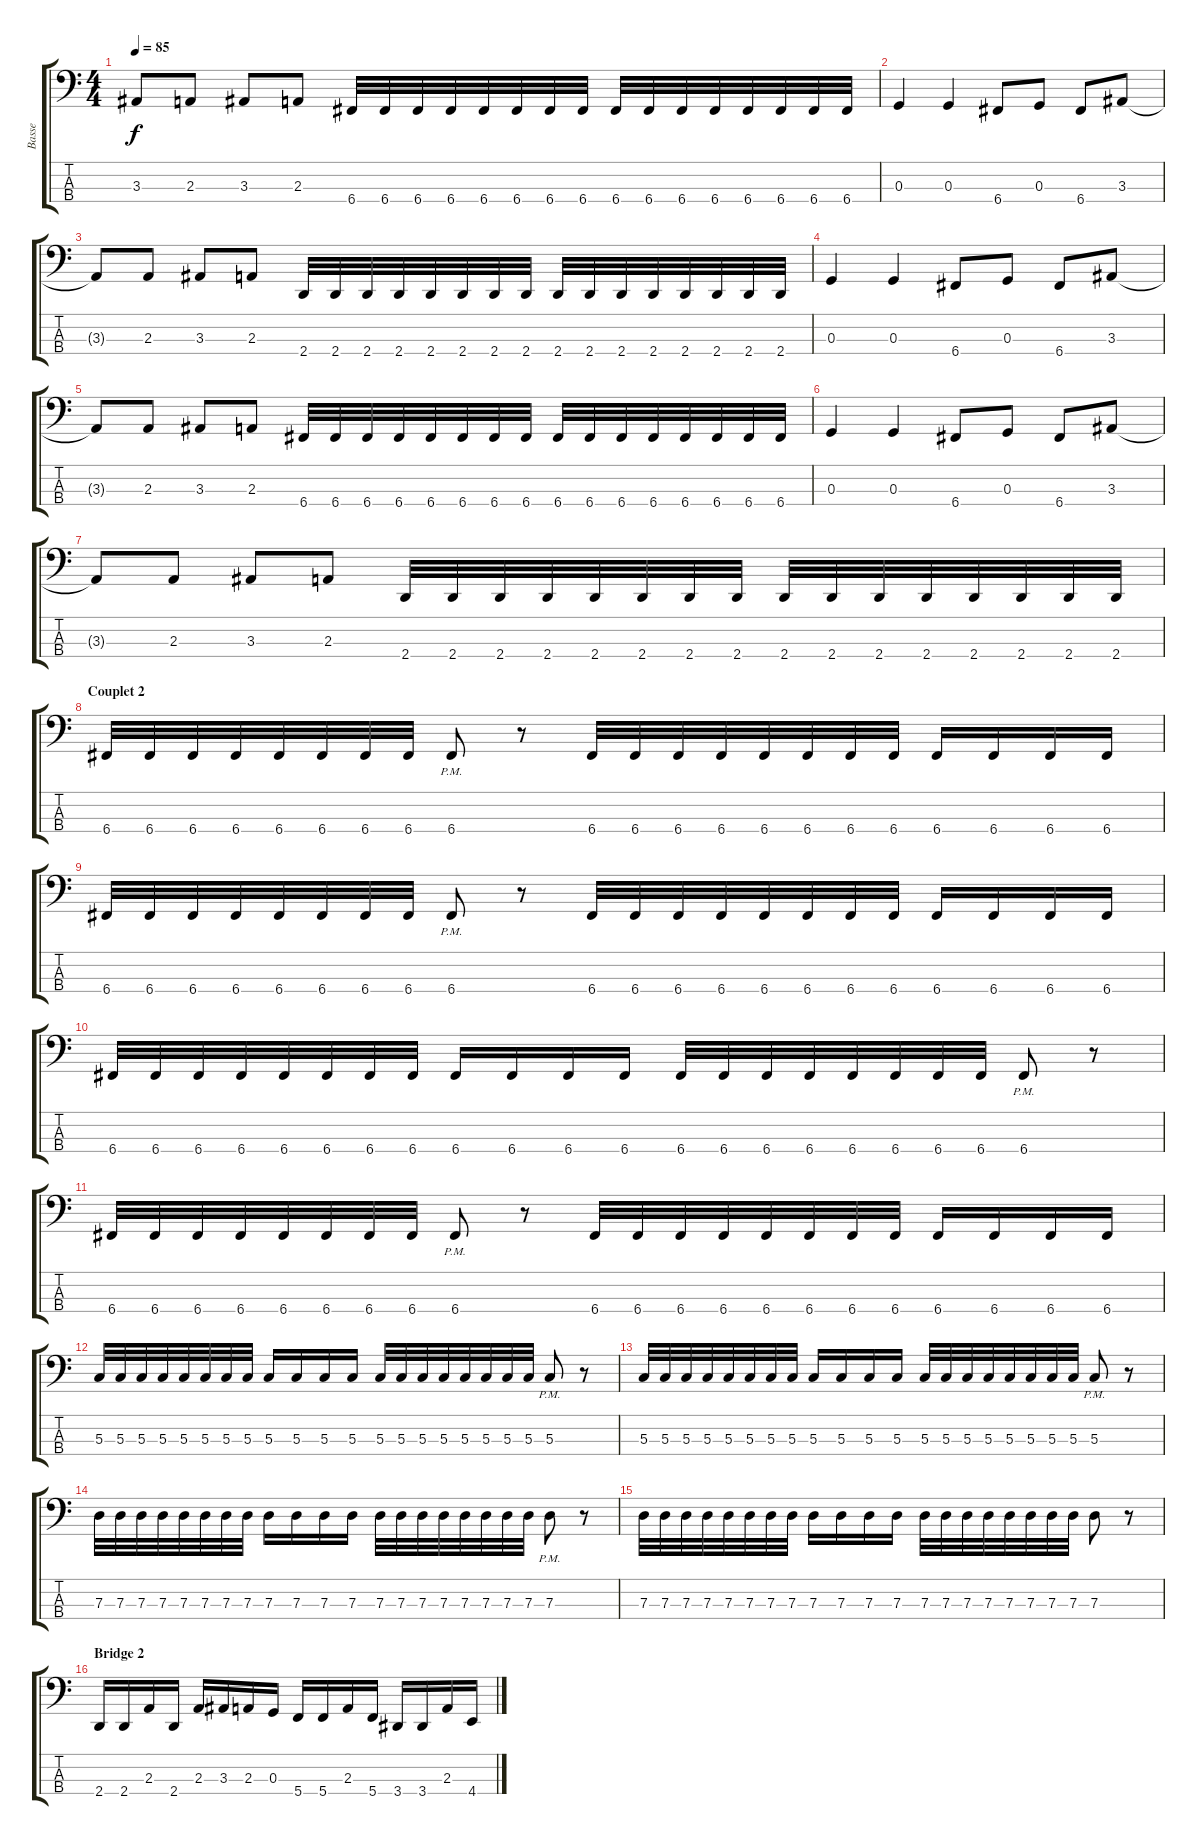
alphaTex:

\track ("Basse" "Basse") {instrument electricbassfinger}
\staff {score tabs}
\tuning (F2 C2 G1 C1) {hide}
\ts (4 4)
\tempo 85
\clef f4
\ks c
3.3{t}.8{dy f} 2.3.8 3.3.8 2.3.8 6.4.32 6.4.32 6.4.32 6.4.32 6.4.32 6.4.32 6.4.32 6.4.32 6.4.32 6.4.32 6.4.32 6.4.32 6.4.32 6.4.32 6.4.32 6.4.32 |
0.3.4 0.3.4 6.4.8 0.3.8 6.4.8 3.3.8 |
3.3{t}.8 2.3.8 3.3.8 2.3.8 2.4.32 2.4.32 2.4.32 2.4.32 2.4.32 2.4.32 2.4.32 2.4.32 2.4.32 2.4.32 2.4.32 2.4.32 2.4.32 2.4.32 2.4.32 2.4.32 |
0.3.4 0.3.4 6.4.8 0.3.8 6.4.8 3.3.8 |
3.3{t}.8 2.3.8 3.3.8 2.3.8 6.4.32 6.4.32 6.4.32 6.4.32 6.4.32 6.4.32 6.4.32 6.4.32 6.4.32 6.4.32 6.4.32 6.4.32 6.4.32 6.4.32 6.4.32 6.4.32 |
0.3.4 0.3.4 6.4.8 0.3.8 6.4.8 3.3.8 |
3.3{t}.8 2.3.8 3.3.8 2.3.8 2.4.32 2.4.32 2.4.32 2.4.32 2.4.32 2.4.32 2.4.32 2.4.32 2.4.32 2.4.32 2.4.32 2.4.32 2.4.32 2.4.32 2.4.32 2.4.32 |
\section ("" "Couplet 2")
6.4.32 6.4.32 6.4.32 6.4.32 6.4.32 6.4.32 6.4.32 6.4.32 6.4{pm}.8 r.8 6.4.32 6.4.32 6.4.32 6.4.32 6.4.32 6.4.32 6.4.32 6.4.32 6.4.16 6.4.16 6.4.16 6.4.16 |
6.4.32 6.4.32 6.4.32 6.4.32 6.4.32 6.4.32 6.4.32 6.4.32 6.4{pm}.8 r.8 6.4.32 6.4.32 6.4.32 6.4.32 6.4.32 6.4.32 6.4.32 6.4.32 6.4.16 6.4.16 6.4.16 6.4.16 |
6.4.32 6.4.32 6.4.32 6.4.32 6.4.32 6.4.32 6.4.32 6.4.32 6.4.16 6.4.16 6.4.16 6.4.16 6.4.32 6.4.32 6.4.32 6.4.32 6.4.32 6.4.32 6.4.32 6.4.32 6.4{pm}.8 r.8 |
6.4.32 6.4.32 6.4.32 6.4.32 6.4.32 6.4.32 6.4.32 6.4.32 6.4{pm}.8 r.8 6.4.32 6.4.32 6.4.32 6.4.32 6.4.32 6.4.32 6.4.32 6.4.32 6.4.16 6.4.16 6.4.16 6.4.16 |
5.3.32 5.3.32 5.3.32 5.3.32 5.3.32 5.3.32 5.3.32 5.3.32 5.3.16 5.3.16 5.3.16 5.3.16 5.3.32 5.3.32 5.3.32 5.3.32 5.3.32 5.3.32 5.3.32 5.3.32 5.3{pm}.8 r.8 |
5.3.32 5.3.32 5.3.32 5.3.32 5.3.32 5.3.32 5.3.32 5.3.32 5.3.16 5.3.16 5.3.16 5.3.16 5.3.32 5.3.32 5.3.32 5.3.32 5.3.32 5.3.32 5.3.32 5.3.32 5.3{pm}.8 r.8 |
7.3.32 7.3.32 7.3.32 7.3.32 7.3.32 7.3.32 7.3.32 7.3.32 7.3.16 7.3.16 7.3.16 7.3.16 7.3.32 7.3.32 7.3.32 7.3.32 7.3.32 7.3.32 7.3.32 7.3.32 7.3{pm}.8 r.8 |
7.3.32 7.3.32 7.3.32 7.3.32 7.3.32 7.3.32 7.3.32 7.3.32 7.3.16 7.3.16 7.3.16 7.3.16 7.3.32 7.3.32 7.3.32 7.3.32 7.3.32 7.3.32 7.3.32 7.3.32 7.3.8 r.8 |
\section ("" "Bridge 2")
2.4.16 2.4.16 2.3.16 2.4.16 2.3.16 3.3.16 2.3.16 0.3.16 5.4.16 5.4.16 2.3.16 5.4.16 3.4.16 3.4.16 2.3.16 4.4.16
